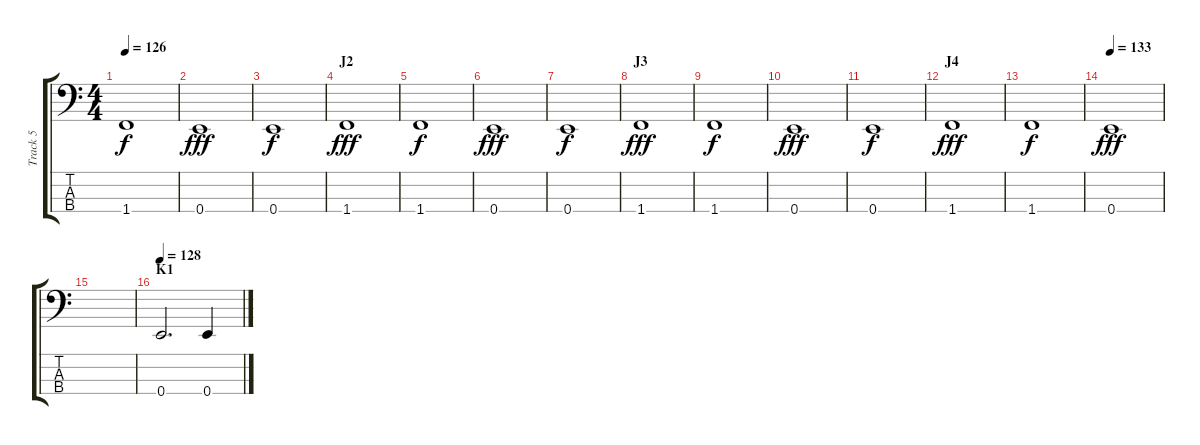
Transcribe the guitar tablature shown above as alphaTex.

\track ("Track 5" "Track 5") {instrument electricbassfinger}
\staff {score tabs}
\tuning (G2 D2 A1 E1) {hide}
\ts (4 4)
\tempo 126
\clef f4
\ks c
1.4.1{dy f} |
0.4.1{dy fff} |
0.4.1{dy f} |
\section ("" "J2")
1.4.1{dy fff} |
1.4.1{dy f} |
0.4.1{dy fff} |
0.4.1{dy f} |
\section ("" "J3")
1.4.1{dy fff} |
1.4.1{dy f} |
0.4.1{dy fff} |
0.4.1{dy f} |
\section ("" "J4")
1.4.1{dy fff} |
1.4.1{dy f} |
\tempo 133
0.4.1{dy fff} |
|
\section ("" "K1")
\tempo 128
0.4.2{d} 0.4.4
